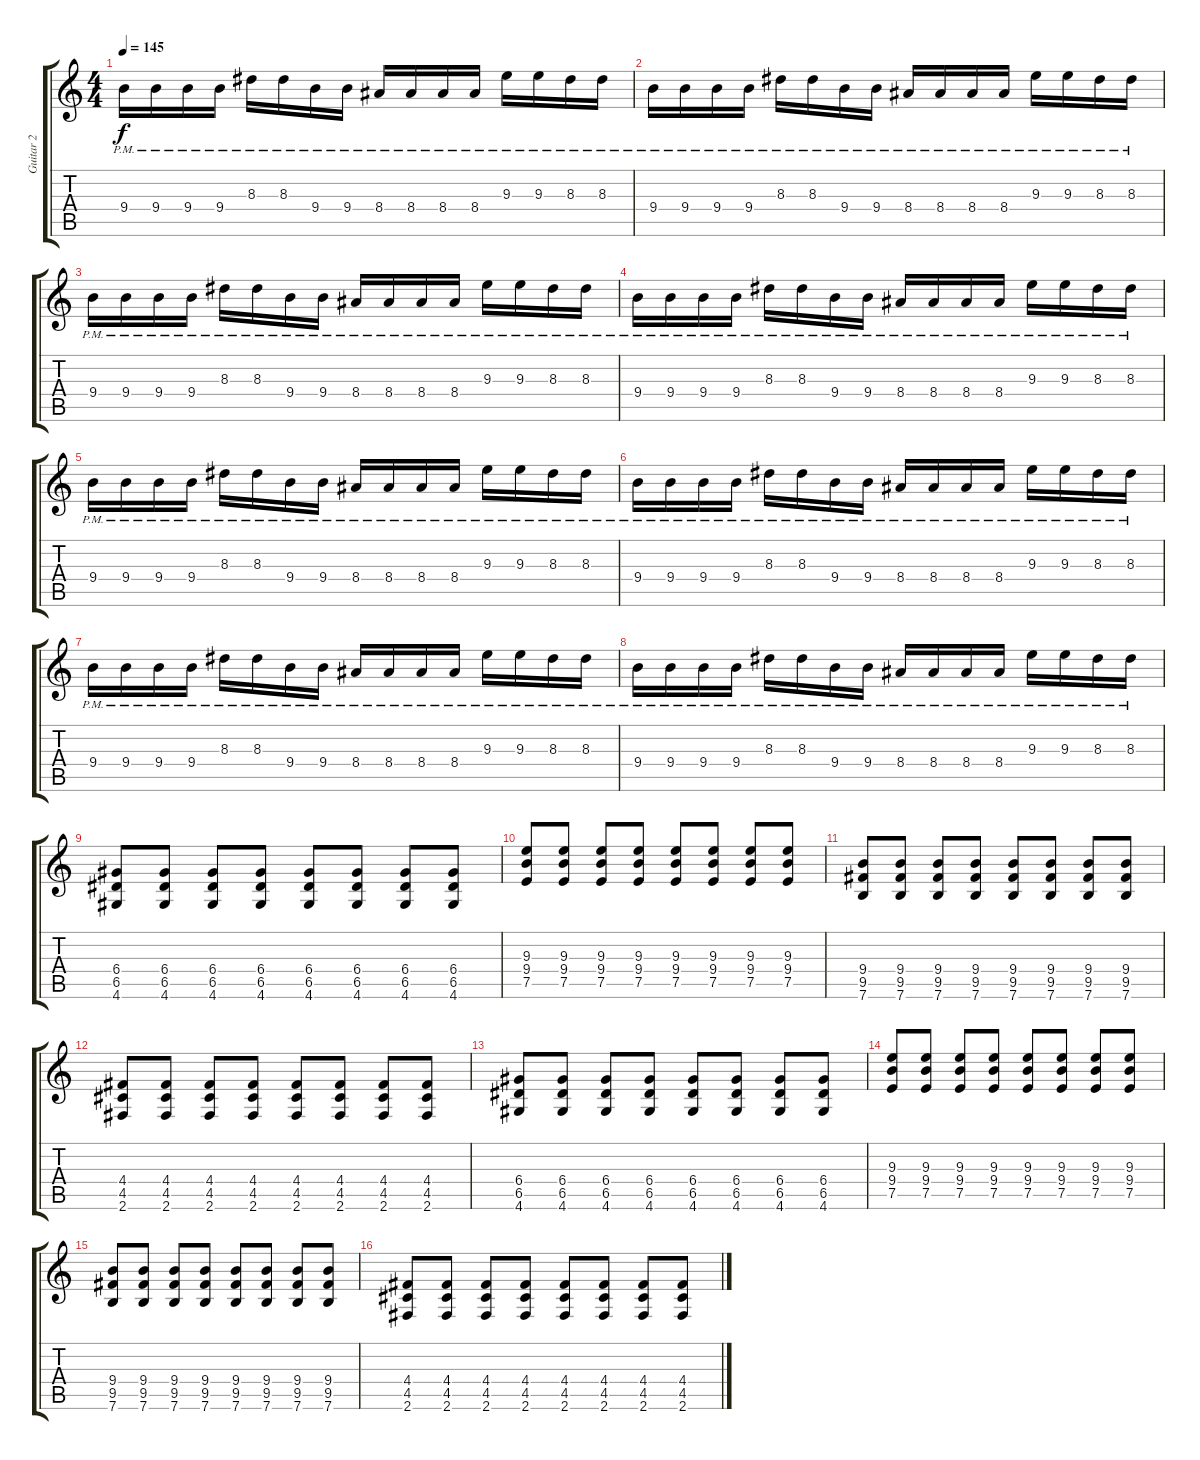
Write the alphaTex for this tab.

\track ("Guitar 2" "Guitar 2") {instrument overdrivenguitar}
\staff {score tabs}
\tuning (E4 B3 G3 D3 A2 E2) {hide}
\ts (4 4)
\tempo 145
\clef g2
\ks c
9.4{pm}.16{dy f volume 3} 9.4{pm}.16 9.4{pm}.16 9.4{pm}.16 8.3{pm}.16 8.3{pm}.16 9.4{pm}.16 9.4{pm}.16 8.4{pm}.16 8.4{pm}.16 8.4{pm}.16 8.4{pm}.16 9.3{pm}.16 9.3{pm}.16 8.3{pm}.16 8.3{pm}.16 |
9.4{pm}.16{volume 3} 9.4{pm}.16 9.4{pm}.16 9.4{pm}.16 8.3{pm}.16 8.3{pm}.16 9.4{pm}.16 9.4{pm}.16 8.4{pm}.16 8.4{pm}.16 8.4{pm}.16 8.4{pm}.16 9.3{pm}.16 9.3{pm}.16 8.3{pm}.16 8.3{pm}.16 |
9.4{pm}.16{volume 3} 9.4{pm}.16 9.4{pm}.16 9.4{pm}.16 8.3{pm}.16 8.3{pm}.16 9.4{pm}.16 9.4{pm}.16 8.4{pm}.16 8.4{pm}.16 8.4{pm}.16 8.4{pm}.16 9.3{pm}.16 9.3{pm}.16 8.3{pm}.16 8.3{pm}.16 |
9.4{pm}.16{volume 3} 9.4{pm}.16 9.4{pm}.16 9.4{pm}.16 8.3{pm}.16 8.3{pm}.16 9.4{pm}.16 9.4{pm}.16 8.4{pm}.16 8.4{pm}.16 8.4{pm}.16 8.4{pm}.16 9.3{pm}.16 9.3{pm}.16 8.3{pm}.16 8.3{pm}.16 |
9.4{pm}.16{volume 3} 9.4{pm}.16 9.4{pm}.16 9.4{pm}.16 8.3{pm}.16 8.3{pm}.16 9.4{pm}.16 9.4{pm}.16 8.4{pm}.16 8.4{pm}.16 8.4{pm}.16 8.4{pm}.16 9.3{pm}.16 9.3{pm}.16 8.3{pm}.16 8.3{pm}.16 |
9.4{pm}.16{volume 3} 9.4{pm}.16 9.4{pm}.16 9.4{pm}.16 8.3{pm}.16 8.3{pm}.16 9.4{pm}.16 9.4{pm}.16 8.4{pm}.16 8.4{pm}.16 8.4{pm}.16 8.4{pm}.16 9.3{pm}.16 9.3{pm}.16 8.3{pm}.16 8.3{pm}.16 |
9.4{pm}.16{volume 3} 9.4{pm}.16 9.4{pm}.16 9.4{pm}.16 8.3{pm}.16 8.3{pm}.16 9.4{pm}.16 9.4{pm}.16 8.4{pm}.16 8.4{pm}.16 8.4{pm}.16 8.4{pm}.16 9.3{pm}.16 9.3{pm}.16 8.3{pm}.16 8.3{pm}.16 |
9.4{pm}.16{volume 3} 9.4{pm}.16 9.4{pm}.16 9.4{pm}.16 8.3{pm}.16 8.3{pm}.16 9.4{pm}.16 9.4{pm}.16 8.4{pm}.16 8.4{pm}.16 8.4{pm}.16 8.4{pm}.16 9.3{pm}.16 9.3{pm}.16 8.3{pm}.16 8.3{pm}.16 |
(6.4 6.5 4.6).8{volume 10} (6.4 6.5 4.6).8 (6.4 6.5 4.6).8 (6.4 6.5 4.6).8 (6.4 6.5 4.6).8 (6.4 6.5 4.6).8 (6.4 6.5 4.6).8 (6.4 6.5 4.6).8 |
(9.3 9.4 7.5).8 (9.3 9.4 7.5).8 (9.3 9.4 7.5).8 (9.3 9.4 7.5).8 (9.3 9.4 7.5).8 (9.3 9.4 7.5).8 (9.3 9.4 7.5).8 (9.3 9.4 7.5).8 |
(9.4 9.5 7.6).8 (9.4 9.5 7.6).8 (9.4 9.5 7.6).8 (9.4 9.5 7.6).8 (9.4 9.5 7.6).8 (9.4 9.5 7.6).8 (9.4 9.5 7.6).8 (9.4 9.5 7.6).8 |
(4.4 4.5 2.6).8 (4.4 4.5 2.6).8 (4.4 4.5 2.6).8 (4.4 4.5 2.6).8 (4.4 4.5 2.6).8 (4.4 4.5 2.6).8 (4.4 4.5 2.6).8 (4.4 4.5 2.6).8 |
(6.4 6.5 4.6).8 (6.4 6.5 4.6).8 (6.4 6.5 4.6).8 (6.4 6.5 4.6).8 (6.4 6.5 4.6).8 (6.4 6.5 4.6).8 (6.4 6.5 4.6).8 (6.4 6.5 4.6).8 |
(9.3 9.4 7.5).8 (9.3 9.4 7.5).8 (9.3 9.4 7.5).8 (9.3 9.4 7.5).8 (9.3 9.4 7.5).8 (9.3 9.4 7.5).8 (9.3 9.4 7.5).8 (9.3 9.4 7.5).8 |
(9.4 9.5 7.6).8 (9.4 9.5 7.6).8 (9.4 9.5 7.6).8 (9.4 9.5 7.6).8 (9.4 9.5 7.6).8 (9.4 9.5 7.6).8 (9.4 9.5 7.6).8 (9.4 9.5 7.6).8 |
(4.4 4.5 2.6).8 (4.4 4.5 2.6).8 (4.4 4.5 2.6).8 (4.4 4.5 2.6).8 (4.4 4.5 2.6).8 (4.4 4.5 2.6).8 (4.4 4.5 2.6).8 (4.4 4.5 2.6).8
